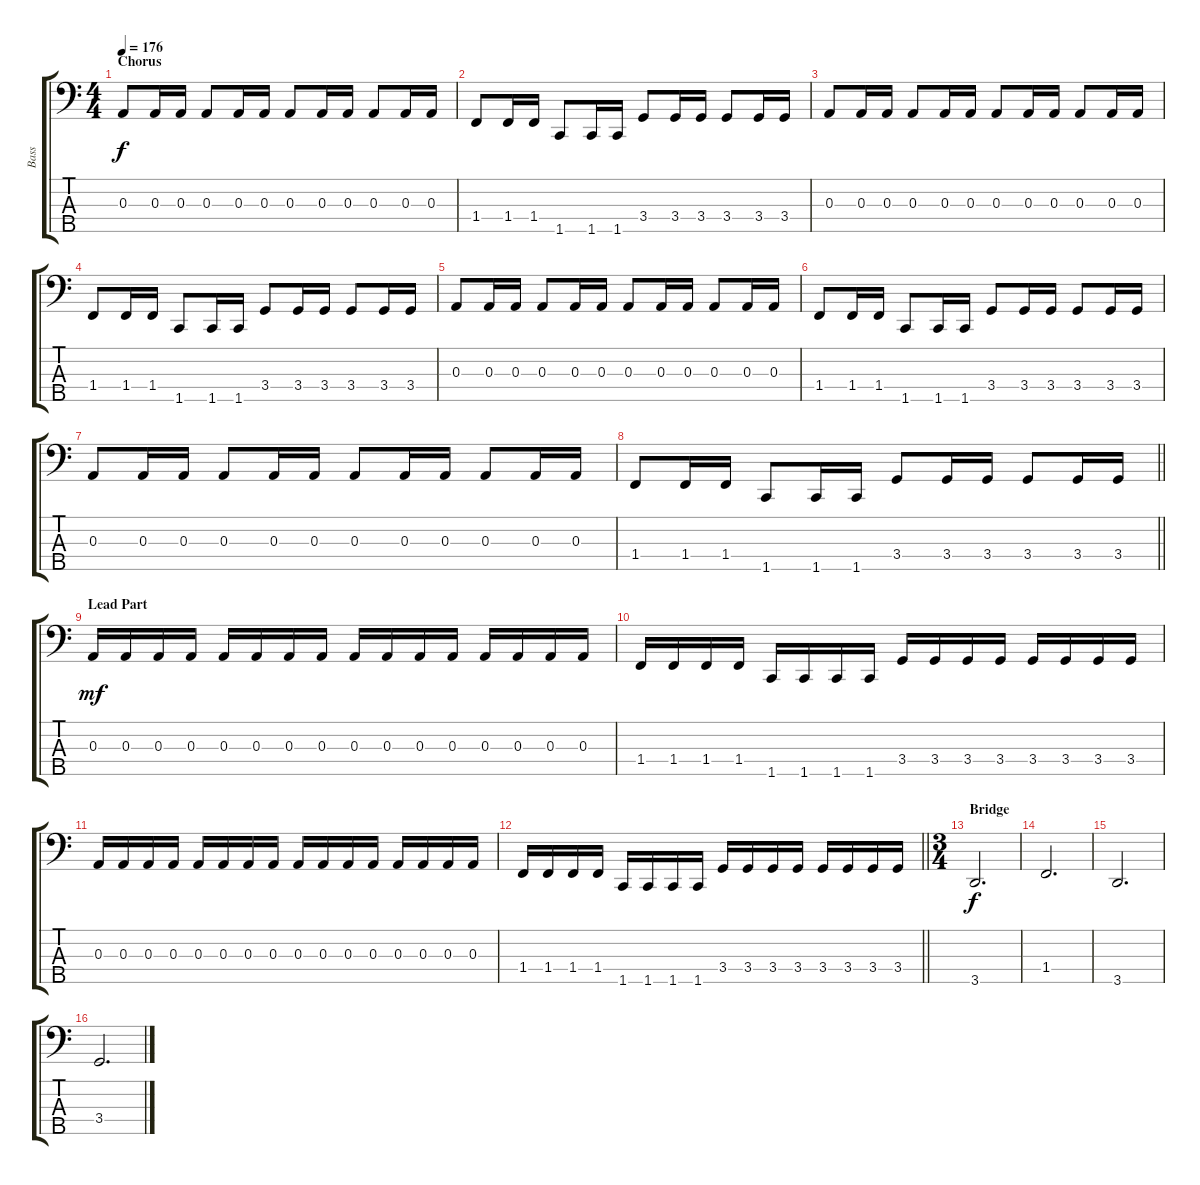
\track ("Bass" "Bass") {instrument electricbassfinger}
\staff {score tabs}
\tuning (G2 D2 A1 E1 B0) {hide}
\ts (4 4)
\section ("" "Chorus")
\tempo 176
\clef f4
\ks c
0.3.8{dy f} 0.3.16 0.3.16 0.3.8 0.3.16 0.3.16 0.3.8 0.3.16 0.3.16 0.3.8 0.3.16 0.3.16 |
1.4.8 1.4.16 1.4.16 1.5.8 1.5.16 1.5.16 3.4.8 3.4.16 3.4.16 3.4.8 3.4.16 3.4.16 |
0.3.8 0.3.16 0.3.16 0.3.8 0.3.16 0.3.16 0.3.8 0.3.16 0.3.16 0.3.8 0.3.16 0.3.16 |
1.4.8 1.4.16 1.4.16 1.5.8 1.5.16 1.5.16 3.4.8 3.4.16 3.4.16 3.4.8 3.4.16 3.4.16 |
0.3.8 0.3.16 0.3.16 0.3.8 0.3.16 0.3.16 0.3.8 0.3.16 0.3.16 0.3.8 0.3.16 0.3.16 |
1.4.8 1.4.16 1.4.16 1.5.8 1.5.16 1.5.16 3.4.8 3.4.16 3.4.16 3.4.8 3.4.16 3.4.16 |
0.3.8 0.3.16 0.3.16 0.3.8 0.3.16 0.3.16 0.3.8 0.3.16 0.3.16 0.3.8 0.3.16 0.3.16 |
\barLineRight lightlight
1.4.8 1.4.16 1.4.16 1.5.8 1.5.16 1.5.16 3.4.8 3.4.16 3.4.16 3.4.8 3.4.16 3.4.16 |
\section ("" "Lead Part")
0.3.16{dy mf} 0.3.16 0.3.16 0.3.16 0.3.16 0.3.16 0.3.16 0.3.16 0.3.16 0.3.16 0.3.16 0.3.16 0.3.16 0.3.16 0.3.16 0.3.16 |
1.4.16 1.4.16 1.4.16 1.4.16 1.5.16 1.5.16 1.5.16 1.5.16 3.4.16 3.4.16 3.4.16 3.4.16 3.4.16 3.4.16 3.4.16 3.4.16 |
0.3.16 0.3.16 0.3.16 0.3.16 0.3.16 0.3.16 0.3.16 0.3.16 0.3.16 0.3.16 0.3.16 0.3.16 0.3.16 0.3.16 0.3.16 0.3.16 |
\barLineRight lightlight
1.4.16 1.4.16 1.4.16 1.4.16 1.5.16 1.5.16 1.5.16 1.5.16 3.4.16 3.4.16 3.4.16 3.4.16 3.4.16 3.4.16 3.4.16 3.4.16 |
\ts (3 4)
\section ("" "Bridge")
3.5.2{d dy f} |
1.4.2{d} |
3.5.2{d} |
3.4.2{d}
